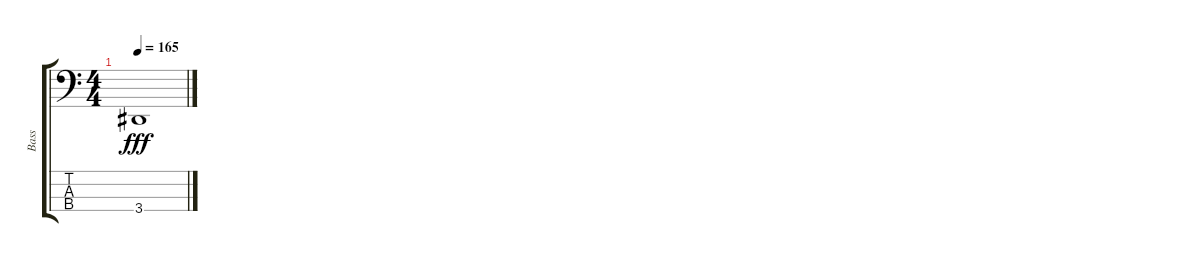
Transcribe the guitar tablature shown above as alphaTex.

\track ("Bass" "Bass") {instrument electricbassfinger}
\staff {score tabs}
\tuning (F2 C2 G1 C1) {hide}
\ts (4 4)
\tempo 165
\clef f4
\ks c
3.4{t}.1{dy fff}
